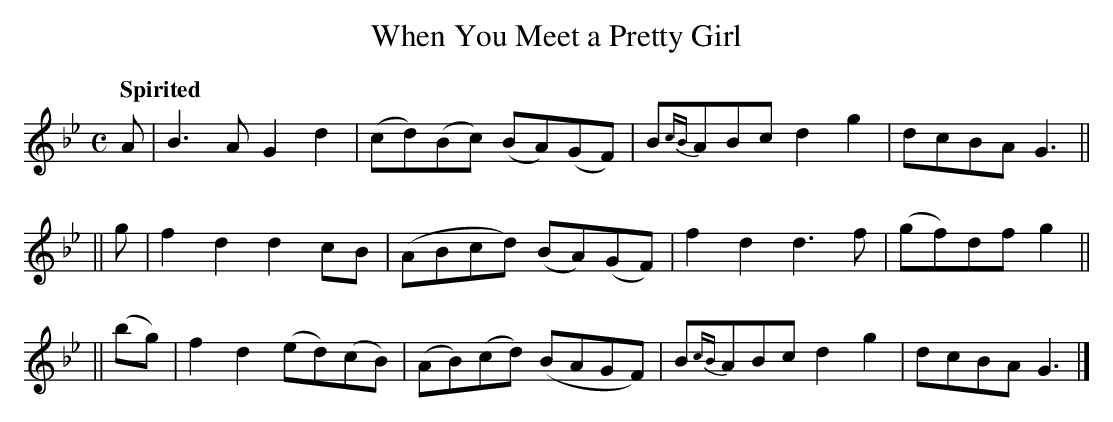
X:1
T: When You Meet a Pretty Girl
Q: "Spirited"
M: C
L: 1/8
K: Gm
 A | B3 A G2d2 | (cd)(Bc) (BA)(GF) | B{cB}ABc d2g2 | dcBA G3 ||
|| g | f2d2 d2cB | (ABcd) (BA)(GF) | f2d2 d3 f | (gf)df g2 ||
|| (bg) | f2d2 (ed)(cB) | (AB)(cd) (BAGF) | B{cB}ABc d2g2 | dcBA G3 |]
